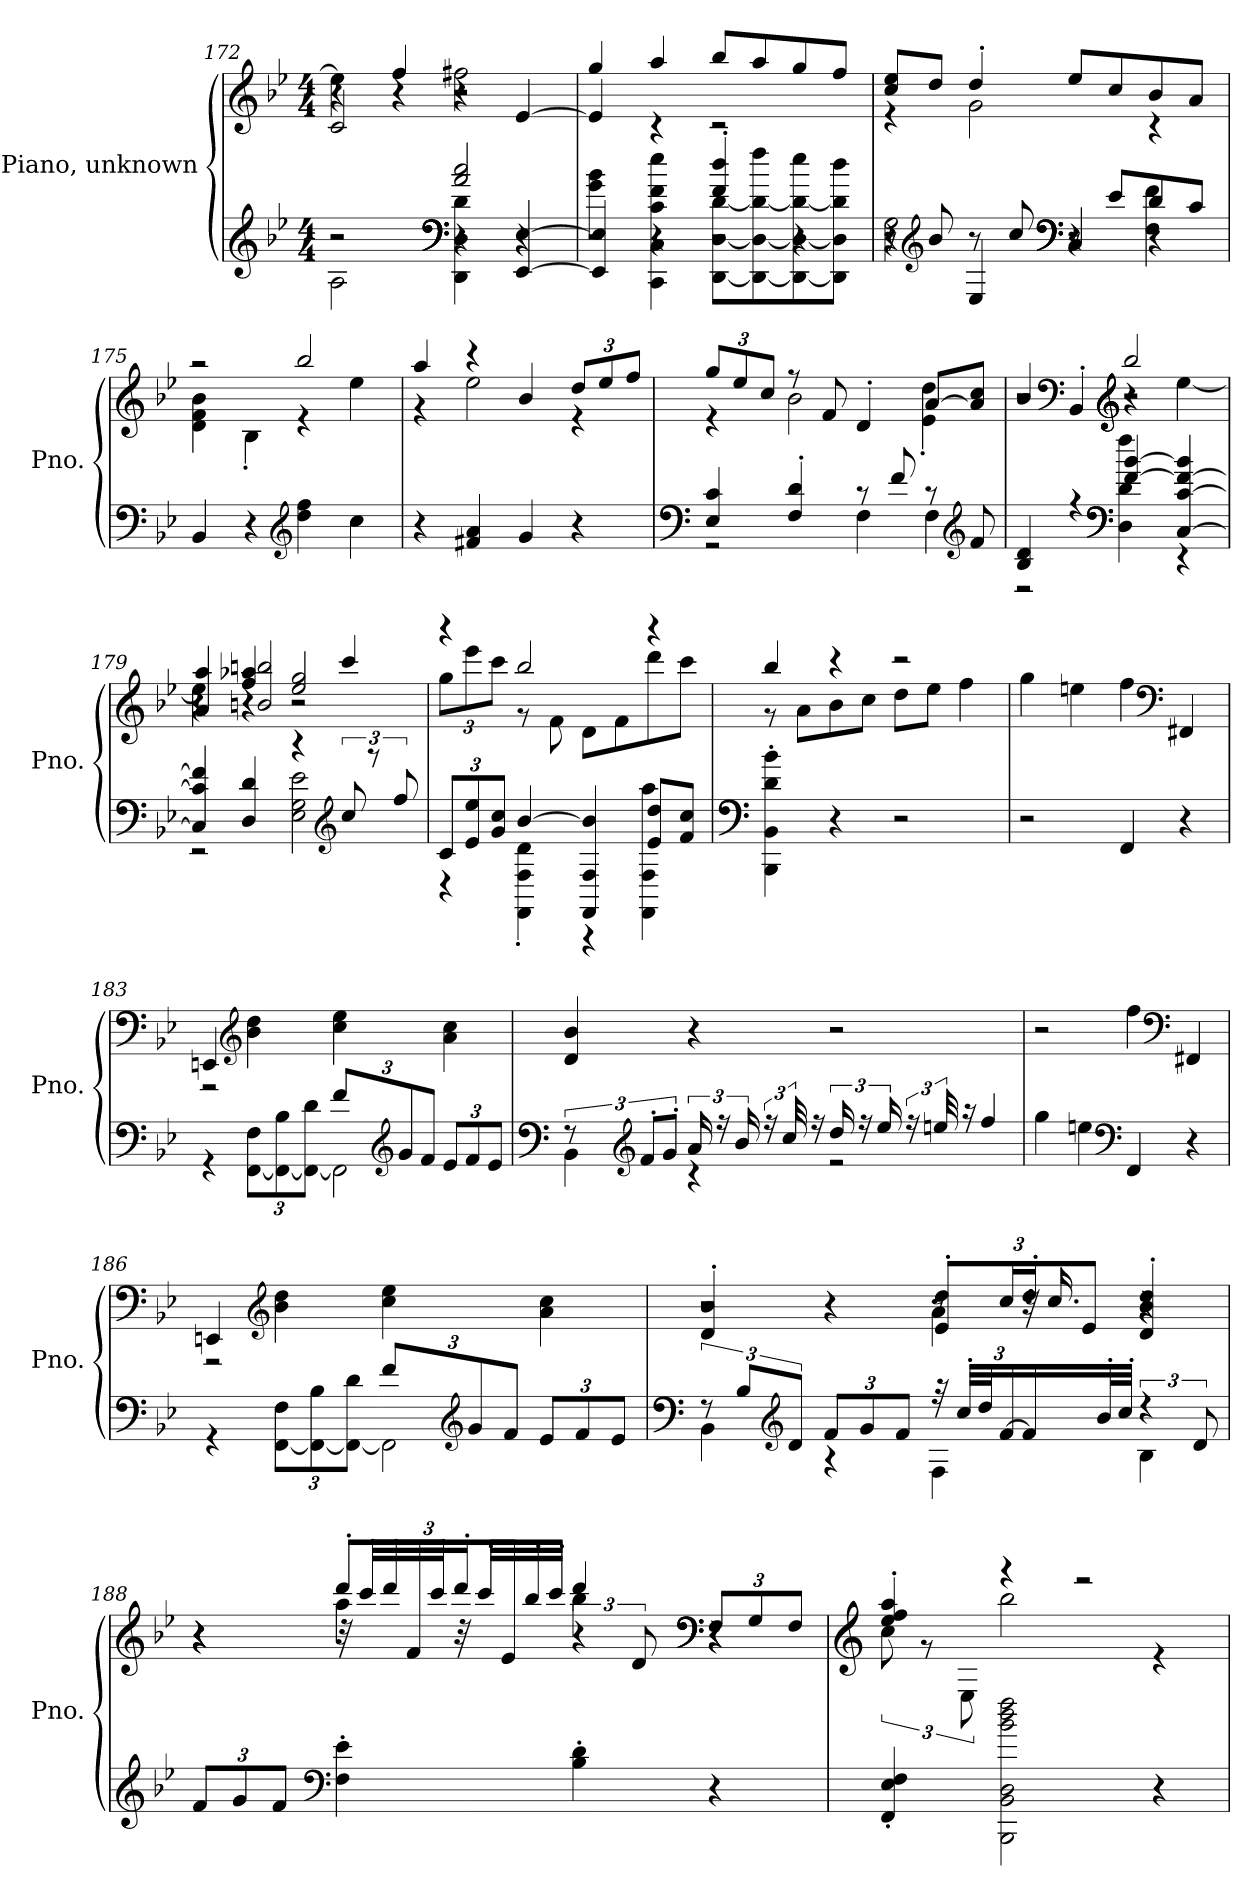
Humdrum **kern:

**kern	**kern
*part1	*part1
*staff2	*staff1
*I"Piano, unknown	*
*I'Pno.	*
*clefG2	*clefG2
*k[b-e-]	*k[b-e-]
*M4/4	*M4/4
=172	=172
*^	*^
*	*^	*	*^
2r	2A\	2r	4r	4ee\]	2c/
.	.	.	4ff/	4r	.
*clefF4	*	*	*	*	*
2a/ 2cc/	4DD\ 4D\ 4d\	4r	2r	2ff#X\	4r
.	4r	[4EE-/ [4E-/	.	.	[4e-/
*	*	*	*	*v	*v
=173	=173	=173	=173	=173
2r	4g\ 4b-\	4EE-/] 4E-/]	4gg/	4e-/]
.	4CC\ 4C\ 4c\ 4f\ 4ee-\	4r	4aa/	4r
4f/' 4dd/'	[8DD\ [8D\ [8d\L	2r	8bb-/L	2r
.	8DD\_ 8D\_ 8d\_ 8ff\	.	8aa/	.
4r	8DD\_ 8D\_ 8d\_ 8ee-\	.	8gg/	.
.	8DD\] 8D\] 8d\] 8dd\J	.	8ff/J	.
=174	=174	=174	=174	=174
8r	2G\	4r	8cc/ 8ee-/L	4r
*clefG2	*	*	*	*
8b-/	.	.	8dd/J	.
8r	.	4E-/	4dd'/	2g\
8cc/	.	.	.	.
*clefF4	*	*	*	*
8r	4r	4C/	8ee-/L	.
8e-/L	.	.	8cc/	.
8d/	4F\ 4f\	4r	8b-/	4r
8c/J	.	.	8a/J	.
*v	*v	*v	*	*
=175	=175	=175
4BB-/	2r	4d\ 4f\ 4b-\
4r	.	4B-'\
*clefG2	*	*
4dd\ 4ff\	2bb-/	4r
4cc\	.	4ee-\
!!LO:LB:g=z	!!
=176	=176	=176
4r	4aa/	4r
4f#X/ 4a/	4r	2ee-\
4g/	4b-/	.
*	*Xbrackettup	*
4r	12dd/L	4r
.	12ee-/	.
.	12ff/J	.
=177	=177	=177
*clefF4	*	*
*^	*	*
4E-/ 4c/	2r	12gg/L	4r
.	.	12ee-/	.
.	.	12cc/J	.
4F/' 4d/'	.	8r	2b-\
.	.	8f/	.
8r	4F\	4d'/	.
8f/	.	.	.
8r	4F\	[8a/L	4e-\' 4dd\'
*clefG2	*	*	*
8f/	.	8a/] 8cc/J	.
=178	=178	=178	=178
*	*	*	*^
4B-/ 4d/	2r	2r	2r	4b-/
*	*	*clefF4	*	*
4r	.	.	.	4BB-'/
*clefF4	*	*clefG2	*	*
[4f/ [4b-/	4D\ 4d\ 4ff\	2bb-/	4r	2r
[4C/ [4c/ 4f/_ 4b-/]	4r	.	[4ee-\	.
=179	=179	=179	=179	=179
4C/] 4c/] 4f/]	2r	4r	4ee-\]	4a/ 4aa/
4D/ 4d/	.	4ff/ 4aa-X/	4r	2bn/ 2bbn/
4r	2E-\ 2G\ 2e-\	2ee-/ 2gg/	2r	.
*clefG2	*	*	*	*
12cc/	.	.	.	4ccc/
12r	.	.	.	.
12ff/	.	.	.	.
*	*	*v	*v	*v
!!LO:LB:g=z
=180	=180	=180
*Xbrackettup	*	*
*	*	*^
12c/L	4r	4r	12gg\L
12e-/ 12ee-/	.	.	12eee-\
12g/ 12cc/J	.	.	12ccc\J
[4b-/	4FF\' 4F\' 4d\'	2bb-/	8r
.	.	.	8f\
4FF/ 4F/ 4b-/]	4r	.	8d\L
.	.	.	8f\
8e-/ 8dd/L	4FF\ 4F\ 4aa\	4r	8ddd\
8f/ 8cc/J	.	.	8ccc\J
*v	*v	*	*
=181	=181	=181
*clefF4	*	*
4BBB-\' 4BB-\' 4d\' 4b-\'	4bb-/	8r
.	.	8a\L
4r	4r	8b-\
.	.	8cc\J
2r	2r	8dd\L
.	.	8ee-\J
.	.	4ff\
*	*v	*v
=182	=182
2r	4gg\
.	4een\
4FF/	4ff\
*	*clefF4
4r	4FF#X/
=183	=183
*^	*
2r	4r	4EEn/
*	*	*clefG2
.	[12FF\ 12F\L	4b-\ 4dd\
.	12FF\_ 12B-\	.
.	12FF\_ 12d\J	.
12f/L	2FF\]	4cc\ 4ee-\
*clefG2	*	*
12g/	.	.
12f/J	.	.
12e-/L	.	4a\ 4cc\
12f/	.	.
12e-/J	.	.
!!LO:PB:g=z
=184	=184	=184
*clefF4	*	*
*brackettup	*	*
12r	4BB-\	4d/ 4b-/
*clefG2	*	*
12f'/L	.	.
12g'/J	.	.
24a/	4r	4r
24r	.	.
24b-/	.	.
24r	.	.
48cc/	.	.
16r	.	.
24dd/	2r	2r
24r	.	.
24ee-/	.	.
24r	.	.
48een/	.	.
16r	.	.
4ff/	.	.
*v	*v	*
=185	=185
4gg\	2r
4een\	.
*clefF4	*
4FF/	4ff\
*	*clefF4
4r	4FF#X/
!!LO:LB:g=z
=186	=186
*^	*
2r	4r	4EEn/
*	*	*clefG2
*	*Xbrackettup	*
.	[12FF\ 12F\L	4b-\ 4dd\
.	12FF\_ 12B-\	.
.	12FF\_ 12d\J	.
12f/L	2FF\]	4cc\ 4ee-\
*clefG2	*	*
12g/	.	.
12f/J	.	.
12e-/L	.	4a\ 4cc\
12f/	.	.
12e-/J	.	.
=187	=187	=187
*clefF4	*	*
*brackettup	*	*
*	*	*^
*	*	*	*^
12r	4BB-\	2r	2r	4d/' 4b-/'
12B-/L	.	.	.	.
*clefG2	*	*	*	*
12d/J	.	.	.	.
*Xbrackettup	*	*	*	*
12f/L	4r	.	.	4r
12g/	.	.	.	.
12f/J	.	.	.	.
32r	4F\	8r	4a\	12e-/' 12dd/'L
32cc'/LLL	.	.	.	.
48dd/J	.	.	.	.
[24f/	.	.	.	24cc/L
16f/]	.	32r	.	24dd'/J
.	.	16.cc'/	.	.
.	.	.	.	12e-/J
32b-'/L	.	.	.	.
32cc'/JJJ	.	.	.	.
*brackettup	*	*	*	*
6r	4B-\	4r	4r	4d/' 4b-/' 4dd/'
12d/	.	.	.	.
*v	*v	*	*	*
!!LO:LB:g=z	!!	!!
=188	=188	=188	=188
*Xbrackettup	*	*	*
12f/L	4r	4r	4r
12g/	.	.	.
12f/J	.	.	.
*clefF4	*	*	*
4F\' 4e-\'	32r	4aa\	12ddd'/L
.	32ccc'/LLL	.	.
.	32ddd'/	.	.
.	.	.	24f/L
.	32ccc'/JJJ	.	.
.	32r	.	24ddd'/J
.	32ccc'/LLL	.	.
.	.	.	12e-/J
.	32bb-'/	.	.
.	32ccc'/JJJ	.	.
*	*	*	*brackettup
4B-\' 4d\'	4ddd/	4bb-\	6r
.	.	.	12d/
*	*clefF4	*	*
*	*	*	*Xbrackettup
4r	4r	4r	12F/L
.	.	.	12G/
.	.	.	12F/J
*	*v	*v	*v
=189	=189
*	*clefG2
*	*^
*	*	*brackettup
4FF/' 4E-/' 4F/'	4ee-/' 4ff/' 4aa/'	12cc\
.	.	12r
.	.	12E-\
2BBB-\ 2BB-\ 2D\ 2b-\ 2dd\ 2ff\	4r	2bb-\
.	2r	.
4r	.	4r
*	*v	*v
=	=
*-	*-
